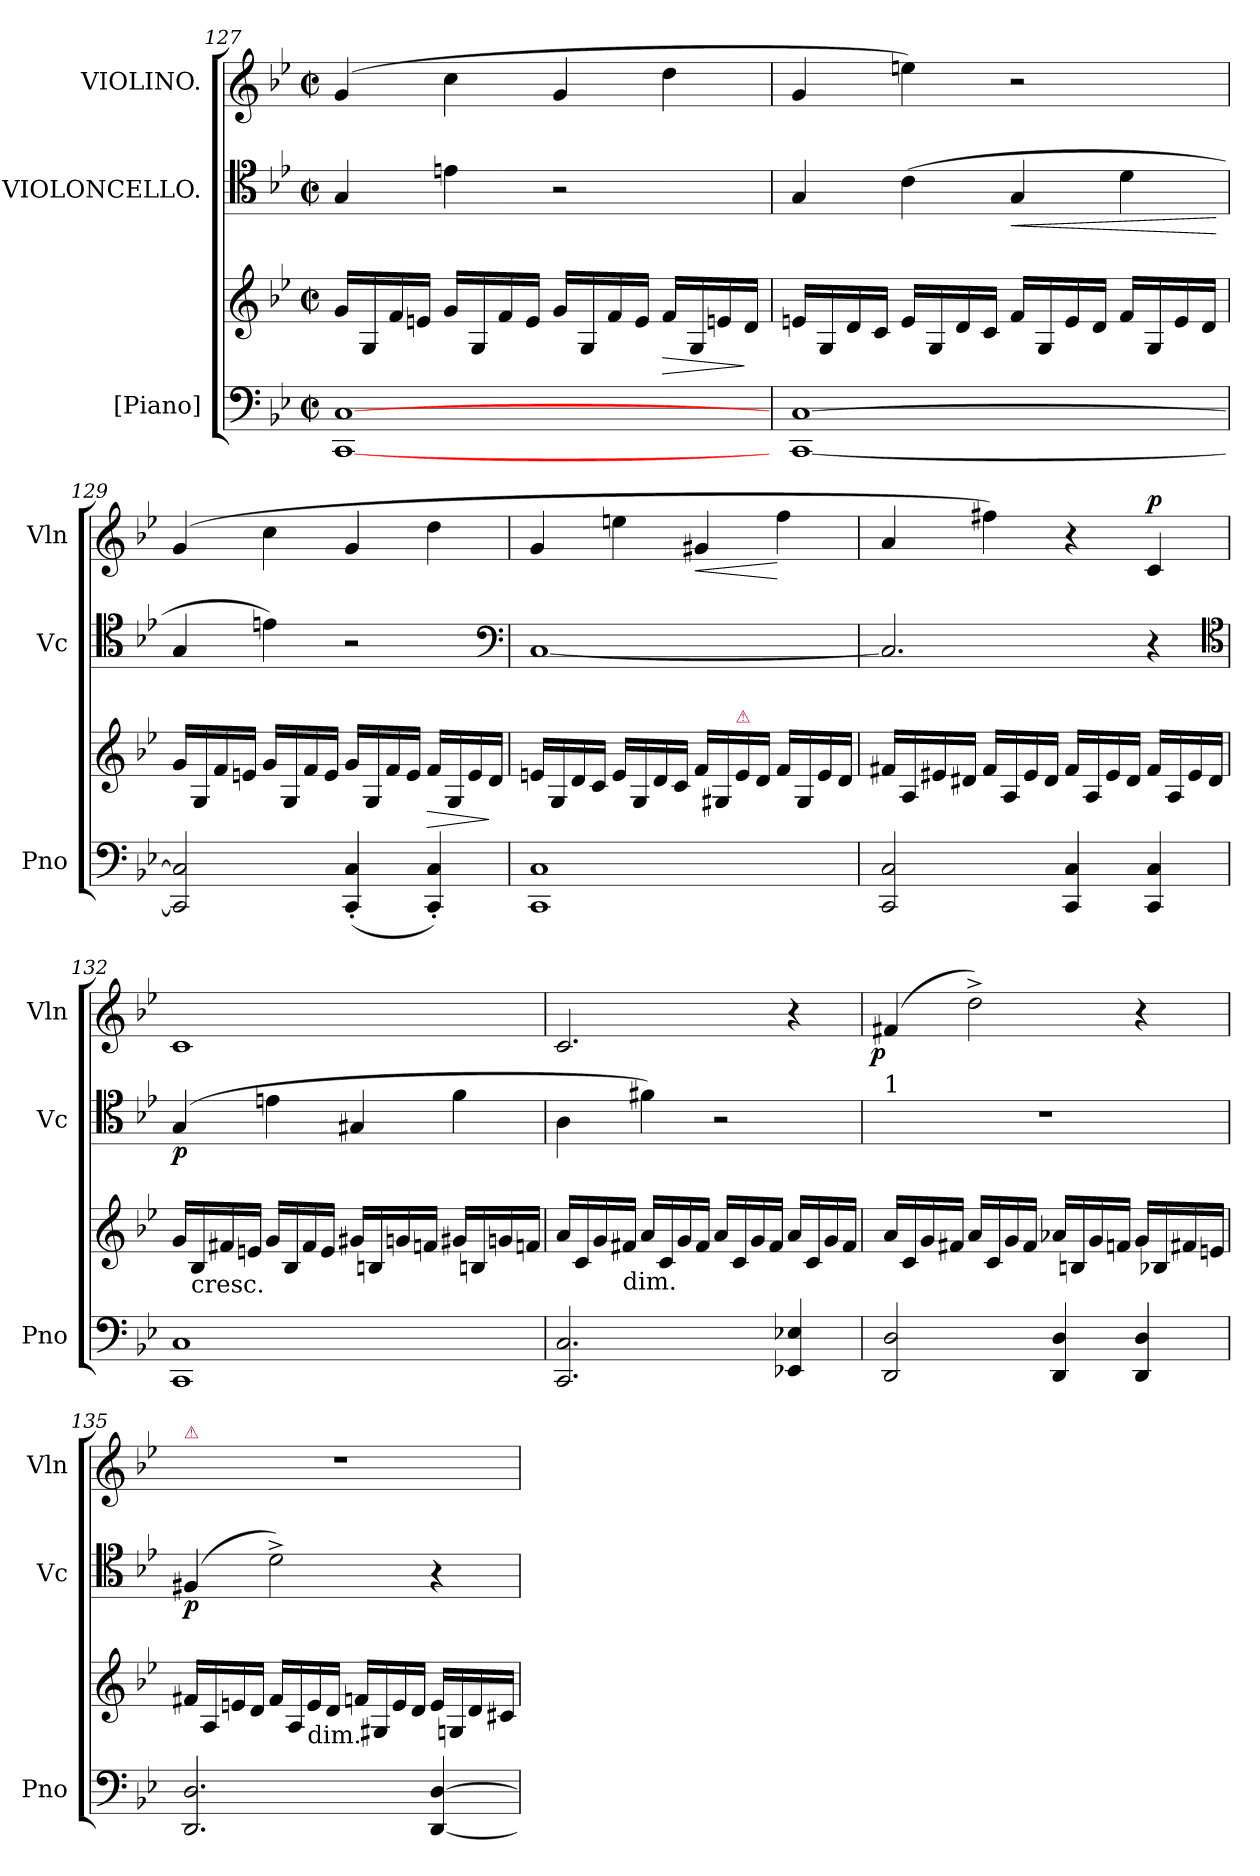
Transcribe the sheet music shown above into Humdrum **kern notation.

**kern	**kern	**dynam	**kern	**dynam	**kern	**dynam
*part3	*part3	*part3	*part2	*part2	*part1	*part1
*staff4	*staff3	*staff3/4	*staff2	*staff2	*staff1	*staff1
*I"[Piano]	*	*	*I"VIOLONCELLO.	*	*I"VIOLINO.	*
*I'Pno	*	*	*I'Vc	*	*I'Vln	*
*clefF4	*clefG2	*	*clefC4	*	*clefG2	*
*k[b-e-]	*k[b-e-]	*	*k[b-e-]	*	*k[b-e-]	*
*g:	*g:	*	*g:	*	*g:	*
*M2/2	*M2/2	*	*M2/2	*	*M2/2	*
*met(c|)	*met(c|)	*	*met(c|)	*	*met(c|)	*
=127	=127	=127	=127	=127	=127	=127
[<1CC [<1C	16gLL	.	4G	.	(>4g	.
.	16G	.	.	.	.	.
.	16f	.	.	.	.	.
.	16enJJ	.	.	.	.	.
.	16gLL	.	4en	.	4cc	.
.	16G	.	.	.	.	.
.	16f	.	.	.	.	.
.	16eJJ	.	.	.	.	.
.	16gLL	.	2r	.	4g	.
.	16G	.	.	.	.	.
.	16f	.	.	.	.	.
.	16eJJ	.	.	.	.	.
.	16fLL	>	.	.	4dd	.
.	16G	.	.	.	.	.
.	16en	.	.	.	.	.
.	16dJJ	]	.	.	.	.
=128	=128	=128	=128	=128	=128	=128
[1CC [1C	16enLL	.	4G	.	4g	.
.	16G	.	.	.	.	.
.	16d	.	.	.	.	.
.	16cJJ	.	.	.	.	.
.	16eLL	.	(>4c	.	4een)	.
.	16G	.	.	.	.	.
.	16d	.	.	.	.	.
.	16cJJ	.	.	.	.	.
!	!	!	!	!LO:HP:b	!	!
.	16fLL	.	4G	<	2r	.
.	16G	.	.	.	.	.
.	16e	.	.	.	.	.
.	16dJJ	.	.	.	.	.
.	16fLL	.	4d	.	.	.
.	16G	.	.	.	.	.
.	16e	.	.	.	.	.
.	16dJJ	.	.	.	.	.
.	.	.	.	[	.	.
=129	=129	=129	=129	=129	=129	=129
2CC] 2C]	16gLL	.	4G	.	(>4g	.
.	16G	.	.	.	.	.
.	16f	.	.	.	.	.
.	16enJJ	.	.	.	.	.
.	16gLL	.	4en)	.	4cc	.
.	16G	.	.	.	.	.
.	16f	.	.	.	.	.
.	16eJJ	.	.	.	.	.
(<4CC' 4C'	16gLL	.	2r	.	4g	.
.	16G	.	.	.	.	.
.	16f	.	.	.	.	.
.	16eJJ	.	.	.	.	.
4CC' 4C')	16fLL	>	.	.	4dd	.
.	16G	.	.	.	.	.
.	16e	.	.	.	.	.
.	16dJJ	]	.	.	.	.
*	*	*	*clefF4	*	*	*
=130	=130	=130	=130	=130	=130	=130
1CC 1C	16enLL	.	[1C	.	4g	.
.	16G	.	.	.	.	.
.	16d	.	.	.	.	.
.	16cJJ	.	.	.	.	.
.	16eLL	.	.	.	4een	.
.	16G	.	.	.	.	.
.	16d	.	.	.	.	.
.	16cJJ	.	.	.	.	.
!	!	!	!	!	!	!LO:HP:b
.	16fLL	.	.	.	4g#X	<
.	16G#X	.	.	.	.	.
!	!LO:TX:a:color=crimson:t=⚠	!	!	!	!	!
.	16e	.	.	.	.	.
.	16dJJ	.	.	.	.	.
.	16fLL	.	.	.	4ff	[
.	16G#	.	.	.	.	.
.	16e	.	.	.	.	.
.	16dJJ	.	.	.	.	.
=131	=131	=131	=131	=131	=131	=131
2CC 2C	16f#XLL	.	2.C]	.	4a	.
.	16A	.	.	.	.	.
.	16e#X	.	.	.	.	.
.	16d#XJJ	.	.	.	.	.
.	16f#LL	.	.	.	4ff#X)	.
.	16A	.	.	.	.	.
.	16e#	.	.	.	.	.
.	16d#JJ	.	.	.	.	.
4CC 4C	16f#LL	.	.	.	4r	.
.	16A	.	.	.	.	.
.	16e#	.	.	.	.	.
.	16d#JJ	.	.	.	.	.
!	!	!	!	!	!	!LO:DY:a
4CC 4C	16f#LL	.	4r	.	4c	p
.	16A	.	.	.	.	.
.	16e#	.	.	.	.	.
.	16d#JJ	.	.	.	.	.
*	*	*	*clefC4	*	*	*
=132	=132	=132	=132	=132	=132	=132
1CC 1C	16gLL	.	(>4G	p	1c	.
!	!LO:TX:c:t=cresc.	!	!	!	!	!
.	16B-	.	.	.	.	.
.	16f#X	.	.	.	.	.
.	16enJJ	.	.	.	.	.
.	16gLL	.	4en	.	.	.
.	16B-	.	.	.	.	.
.	16f#	.	.	.	.	.
.	16eJJ	.	.	.	.	.
.	16g#XLL	.	4G#X	.	.	.
.	16Bn	.	.	.	.	.
.	16gn	.	.	.	.	.
.	16fnJJ	.	.	.	.	.
.	16g#XLL	.	4f	.	.	.
.	16Bn	.	.	.	.	.
.	16gn	.	.	.	.	.
.	16fnJJ	.	.	.	.	.
=133	=133	=133	=133	=133	=133	=133
2.CC 2.C	16aLL	.	4A	.	2.c	.
.	16c	.	.	.	.	.
.	16g	.	.	.	.	.
!	!LO:TX:c:t=dim.	!	!	!	!	!
.	16f#XJJ	.	.	.	.	.
.	16aLL	.	4f#X)	.	.	.
.	16c	.	.	.	.	.
.	16g	.	.	.	.	.
.	16f#JJ	.	.	.	.	.
.	16aLL	.	2r	.	.	.
.	16c	.	.	.	.	.
.	16g	.	.	.	.	.
.	16f#JJ	.	.	.	.	.
4EE-X 4E-X	16aLL	.	.	.	4r	.
.	16c	.	.	.	.	.
.	16g	.	.	.	.	.
.	16f#JJ	.	.	.	.	.
=134	=134	=134	=134	=134	=134	=134
!	!	!	!LO:TX:a:t=1	!	!	!
!	!	!	!	!	!	!LO:DY:rj
2DD 2D	16aLL	.	1rc	.	(>4f#X	p
.	16c	.	.	.	.	.
.	16g	.	.	.	.	.
.	16f#XJJ	.	.	.	.	.
.	16aLL	.	.	.	2dd^<)	.
.	16c	.	.	.	.	.
.	16g	.	.	.	.	.
.	16f#JJ	.	.	.	.	.
4DD 4D	16a-XLL	.	.	.	.	.
.	16Bn	.	.	.	.	.
.	16g	.	.	.	.	.
.	16fnJJ	.	.	.	.	.
4DD 4D	16gLL	.	.	.	4r	.
.	16B-X	.	.	.	.	.
.	16f#X	.	.	.	.	.
.	16enJJ	.	.	.	.	.
=135	=135	=135	=135	=135	=135	=135
!	!	!	!	!	!LO:TX:a:color=crimson:t=⚠	!
2.DD 2.D	16f#XLL	.	(>4F#X	p	1rdd	.
.	16A	.	.	.	.	.
.	16en	.	.	.	.	.
.	16dJJ	.	.	.	.	.
.	16f#LL	.	2d^<)	.	.	.
.	16A	.	.	.	.	.
!	!LO:TX:c:t=dim.	!	!	!	!	!
.	16e	.	.	.	.	.
.	16dJJ	.	.	.	.	.
.	16fnLL	.	.	.	.	.
.	16G#X	.	.	.	.	.
.	16e	.	.	.	.	.
.	16dJJ	.	.	.	.	.
[4DD [4D	16eLL	.	4r	.	.	.
.	16Gn	.	.	.	.	.
.	16d	.	.	.	.	.
.	16c#XJJ	.	.	.	.	.
=	=	=	=	=	=	=
*-	*-	*-	*-	*-	*-	*-
